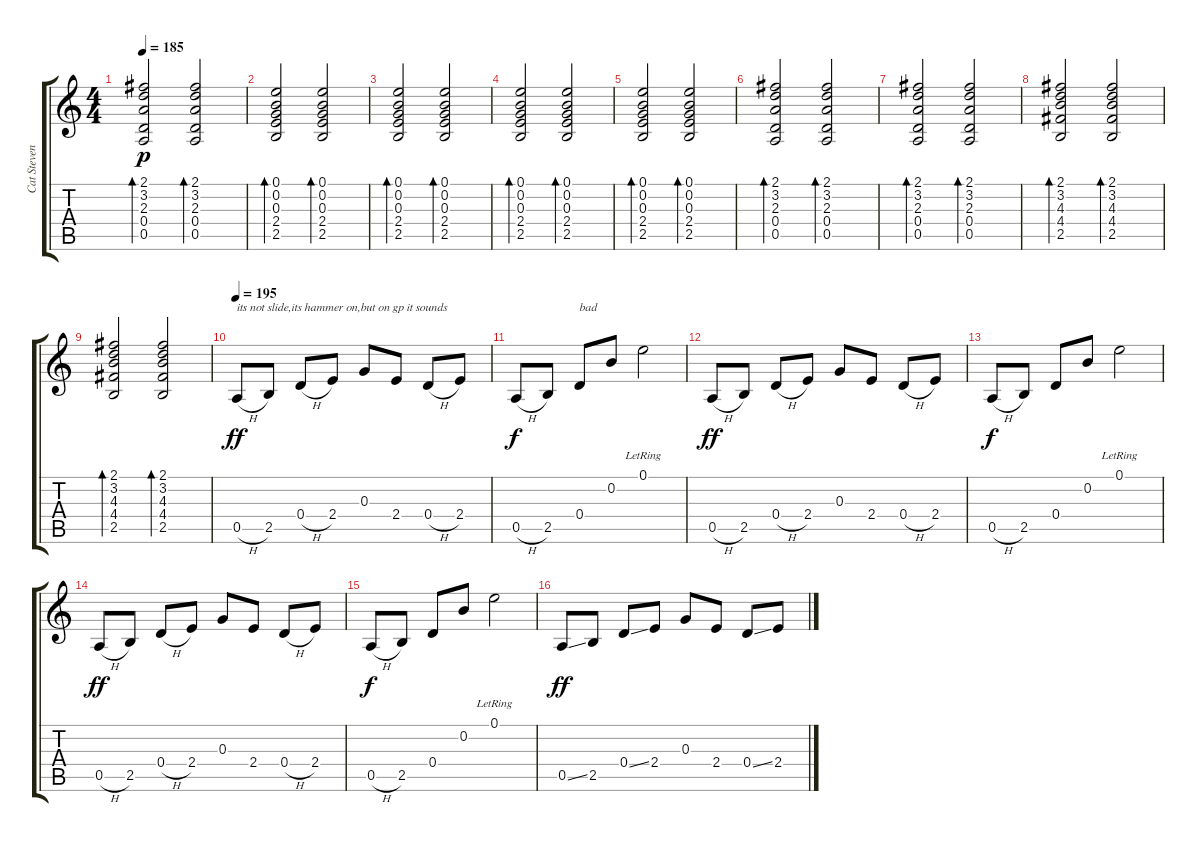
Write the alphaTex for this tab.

\track ("Cat Stevens,guitar" "Cat Steven") {instrument acousticguitarsteel}
\staff {score tabs}
\tuning (E4 B3 G3 D3 A2 E2) {hide}
\ts (4 4)
\tempo 185
\clef g2
\ks c
(2.1 3.2 2.3 0.4 0.5).2{bd 120 dy p} (2.1 3.2 2.3 0.4 0.5).2{bd 120} |
(0.1 0.2 0.3 2.4 2.5).2{bd 120} (0.1 0.2 0.3 2.4 2.5).2{bd 120} |
(0.1 0.2 0.3 2.4 2.5).2{bd 120} (0.1 0.2 0.3 2.4 2.5).2{bd 120} |
(0.1 0.2 0.3 2.4 2.5).2{bd 120} (0.1 0.2 0.3 2.4 2.5).2{bd 120} |
(0.1 0.2 0.3 2.4 2.5).2{bd 120} (0.1 0.2 0.3 2.4 2.5).2{bd 120} |
(2.1 3.2 2.3 0.4 0.5).2{bd 120} (2.1 3.2 2.3 0.4 0.5).2{bd 120} |
(2.1 3.2 2.3 0.4 0.5).2{bd 120} (2.1 3.2 2.3 0.4 0.5).2{bd 120} |
(2.1 3.2 4.3 4.4 2.5).2{bd 120} (2.1 3.2 4.3 4.4 2.5).2{bd 120} |
(2.1 3.2 4.3 4.4 2.5).2{bd 120} (2.1 3.2 4.3 4.4 2.5).2{bd 120} |
\tempo 195
0.5{h}.8{txt "its not slide,its hammer on,but on gp it sounds " dy ff} 2.5.8 0.4{h}.8 2.4.8 0.3.8 2.4.8 0.4{h}.8 2.4.8 |
0.5{h}.8{dy f} 2.5.8 0.4.8{txt "bad"} 0.2.8 0.1{lr}.2 |
0.5{h}.8{dy ff} 2.5.8 0.4{h}.8 2.4.8 0.3.8 2.4.8 0.4{h}.8 2.4.8 |
0.5{h}.8{dy f} 2.5.8 0.4.8 0.2.8 0.1{lr}.2 |
0.5{h}.8{dy ff} 2.5.8 0.4{h}.8 2.4.8 0.3.8 2.4.8 0.4{h}.8 2.4.8 |
0.5{h}.8{dy f} 2.5.8 0.4.8 0.2.8 0.1{lr}.2 |
0.5{ss}.8{dy ff} 2.5.8 0.4{ss}.8 2.4.8 0.3.8 2.4.8 0.4{ss}.8 2.4.8
